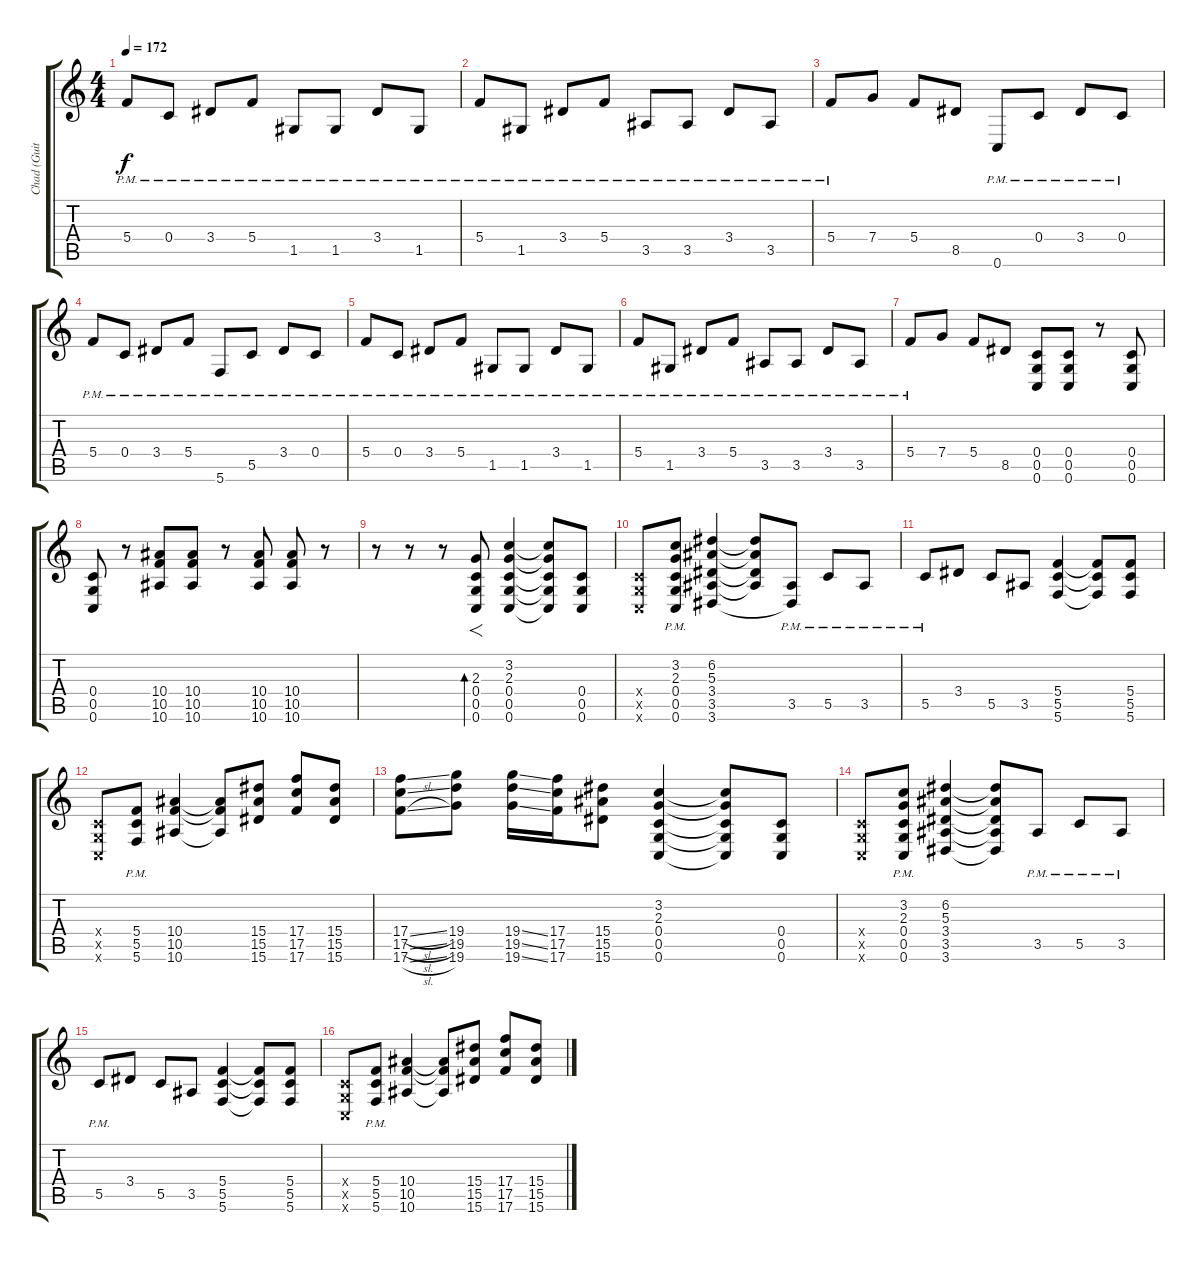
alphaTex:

\track ("Chad (Guitarra 1)" "Chad (Guit") {instrument distortionguitar}
\staff {score tabs}
\tuning (D4 A3 F3 C3 G2 C2) {hide}
\ts (4 4)
\tempo 172
\clef g2
\ks c
5.4{pm}.8{dy f} 0.4{pm}.8 3.4{pm}.8 5.4{pm}.8 1.5{pm}.8 1.5{pm}.8 3.4{pm}.8 1.5{pm}.8 |
5.4{pm}.8 1.5{pm}.8 3.4{pm}.8 5.4{pm}.8 3.5{pm}.8 3.5{pm}.8 3.4{pm}.8 3.5{pm}.8 |
5.4{pm}.8 7.4.8 5.4.8 8.5.8 0.6{pm}.8 0.4{pm}.8 3.4{pm}.8 0.4{pm}.8 |
5.4{pm}.8 0.4{pm}.8 3.4{pm}.8 5.4{pm}.8 5.6{pm}.8 5.5{pm}.8 3.4{pm}.8 0.4{pm}.8 |
5.4{pm}.8 0.4{pm}.8 3.4{pm}.8 5.4{pm}.8 1.5{pm}.8 1.5{pm}.8 3.4{pm}.8 1.5{pm}.8 |
5.4{pm}.8 1.5{pm}.8 3.4{pm}.8 5.4{pm}.8 3.5{pm}.8 3.5{pm}.8 3.4{pm}.8 3.5{pm}.8 |
5.4{pm}.8 7.4.8 5.4.8 8.5.8 (0.4 0.5 0.6).8 (0.4 0.5 0.6).8 r.8 (0.4 0.5 0.6).8 |
(0.4 0.5 0.6).8 r.8 (10.4 10.5 10.6).8 (10.4 10.5 10.6).8 r.8 (10.4 10.5 10.6).8 (10.4 10.5 10.6).8 r.8 |
r.8 r.8 r.8 (2.3 0.4 0.5 0.6).8{f bd 480} (3.2 2.3 0.4 0.5 0.6).4 (3.2{t} 2.3{t} 0.4{t} 0.5{t} 0.6{t}).8 (0.4 0.5 0.6).8 |
(0.4{x} 0.5{x} 0.6{x}).8 (3.2{pm} 2.3{pm} 0.4{pm} 0.5{pm} 0.6{pm}).8 (6.2 5.3 3.4 3.5 3.6).4 (6.2{t} 5.3{t} 3.4{t} 3.5{t}).8 (3.5{pm} 3.6{t}).8 5.5{pm}.8 3.5{pm}.8 |
5.5{pm}.8 3.4.8 5.5.8 3.5.8 (5.4 5.5 5.6).4 (5.4{t} 5.5{t} 5.6{t}).8 (5.4 5.5 5.6).8 |
(0.4{x} 0.5{x} 0.6{x}).8 (5.4{pm} 5.5{pm} 5.6{pm}).8 (10.4 10.5 10.6).4 (10.4{t} 10.5{t} 10.6{t}).8 (15.4 15.5 15.6).8 (17.4 17.5 17.6).8 (15.4 15.5 15.6).8 |
(17.4{sl} 17.5{sl} 17.6{sl}).8 (19.4 19.5 19.6).8 (19.4{ss} 19.5{ss} 19.6{ss}).16 (17.4 17.5 17.6).16 (15.4 15.5 15.6).8 (3.2 2.3 0.4 0.5 0.6).4 (3.2{t} 2.3{t} 0.4{t} 0.5{t} 0.6{t}).8 (0.4 0.5 0.6).8 |
(0.4{x} 0.5{x} 0.6{x}).8 (3.2{pm} 2.3{pm} 0.4{pm} 0.5{pm} 0.6{pm}).8 (6.2 5.3 3.4 3.5 3.6).4 (6.2{t} 5.3{t} 3.4{t} 3.5{t} 3.6{t}).8 3.5{pm}.8 5.5{pm}.8 3.5{pm}.8 |
5.5{pm}.8 3.4.8 5.5.8 3.5.8 (5.4 5.5 5.6).4 (5.4{t} 5.5{t} 5.6{t}).8 (5.4 5.5 5.6).8 |
(0.4{x} 0.5{x} 0.6{x}).8 (5.4{pm} 5.5{pm} 5.6{pm}).8 (10.4 10.5 10.6).4 (10.4{t} 10.5{t} 10.6{t}).8 (15.4 15.5 15.6).8 (17.4 17.5 17.6).8 (15.4 15.5 15.6).8
